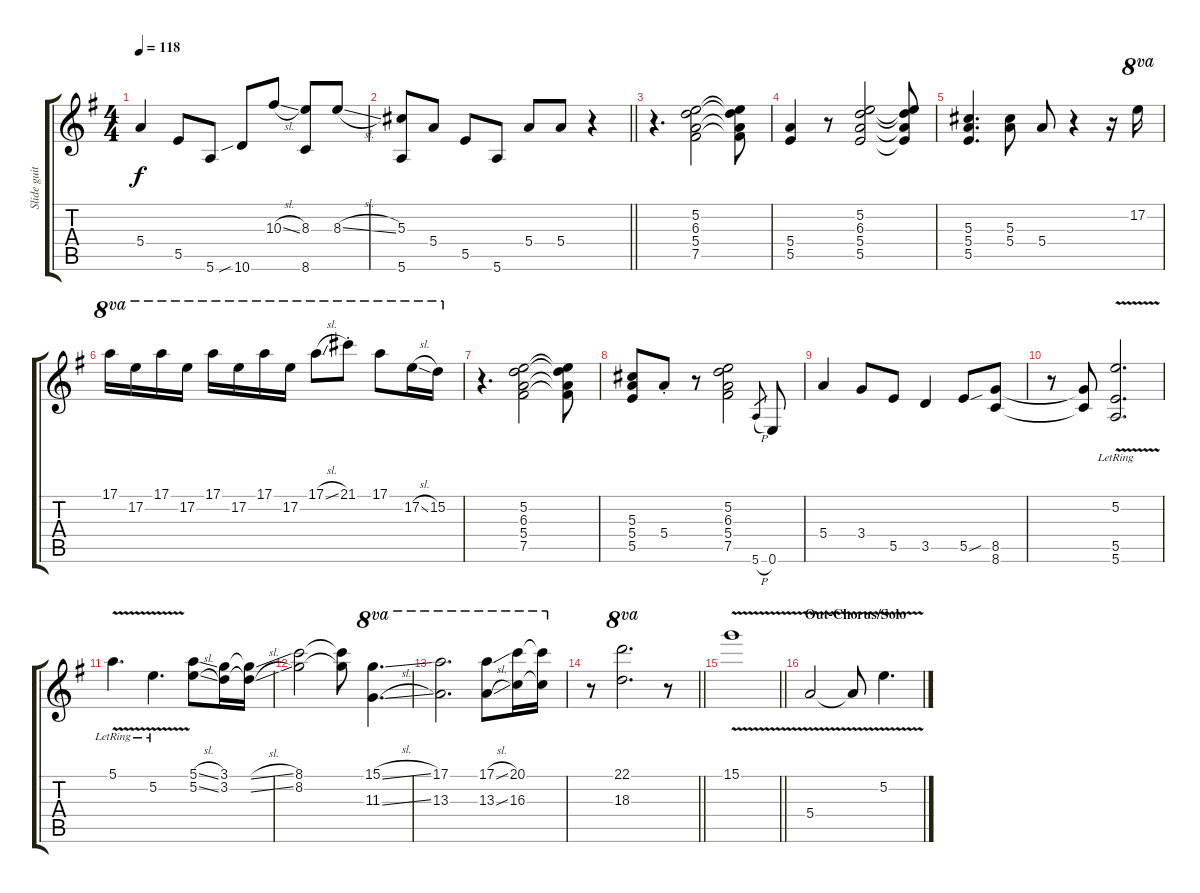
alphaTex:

\track ("Slide guitar" "Slide guit") {instrument distortionguitar}
\staff {score tabs}
\tuning (E4 B3 Ab3 E3 B2 E2) {hide}
\ts (4 4)
\tempo 118
\clef g2
\ks g
5.4.4{dy f} 5.5.8 5.6.8 10.6{sib}.8 10.3{sl}.8 (8.3 8.6).8 8.3{sl}.8 |
\barLineRight lightlight
(5.3 5.6).8 5.4.8 5.5.8 5.6.8 5.4.8 5.4.8 r.4 |
r.4{d} (5.2 6.3 5.4 7.5).2 (5.2{t} 6.3{t} 5.4{t} 7.5{t}).8 |
(5.4 5.5).4 r.8 (5.2 6.3 5.4 5.5).2 (5.2{t} 6.3{t} 5.4{t} 5.5{t}).8 |
(5.3 5.4 5.5).4{d} (5.3 5.4).8 5.4.8 r.4 r.16 17.2.16{ot 8va} |
17.1.16{ot 8va} 17.2.16{ot 8va} 17.1.16{ot 8va} 17.2.16{ot 8va} 17.1.16{ot 8va} 17.2.16{ot 8va} 17.1.16{ot 8va} 17.2.16{ot 8va} 17.1{sl}.8{ot 8va} 21.1{st}.8{ot 8va} 17.1.8{ot 8va} 17.2{sl}.16{ot 8va} 15.2.16{ot 8va} |
r.4{d} (5.2 6.3 5.4 7.5).2 (5.2{t} 6.3{t} 5.4{t} 7.5{t}).8 |
(5.3 5.4 5.5).8 5.4{st}.8 r.8 (5.2 6.3 5.4 7.5).2 5.6{h}.8{gr} 0.6.8 |
5.4.4 3.4.8 5.5.8 3.5.4 5.5{sou}.8 (8.5 8.6).8 |
r.8 (8.5{t} 8.6{t}).8 (5.2{v lr} 5.5{v lr} 5.6{v lr}).2{d} |
5.1{v lr}.4{d} 5.2{v lr}.4{d} (5.1{sl} 5.2{sl}).8 (3.1 3.2).16 (3.1{sl t} 3.2{sl t}).16 |
(8.1 8.2).2 (8.1{t} 8.2{t}).8 (15.1{sl} 11.3{sl}).4{d ot 8va} |
(17.1 13.3).2{d ot 8va} (17.1{sl} 13.3{sl}).8{ot 8va} (20.1 16.3).16{ot 8va} (20.1{t} 16.3{t}).16{ot 8va} |
\barLineRight lightlight
r.8 (22.1 18.3).2{d ot 8va} r.8 |
\barLineRight lightlight
15.1{v}.1 |
\section ("" "Out-Chorus/Solo")
5.4{v}.2 5.4{v t}.8 5.2{v}.4{d}
